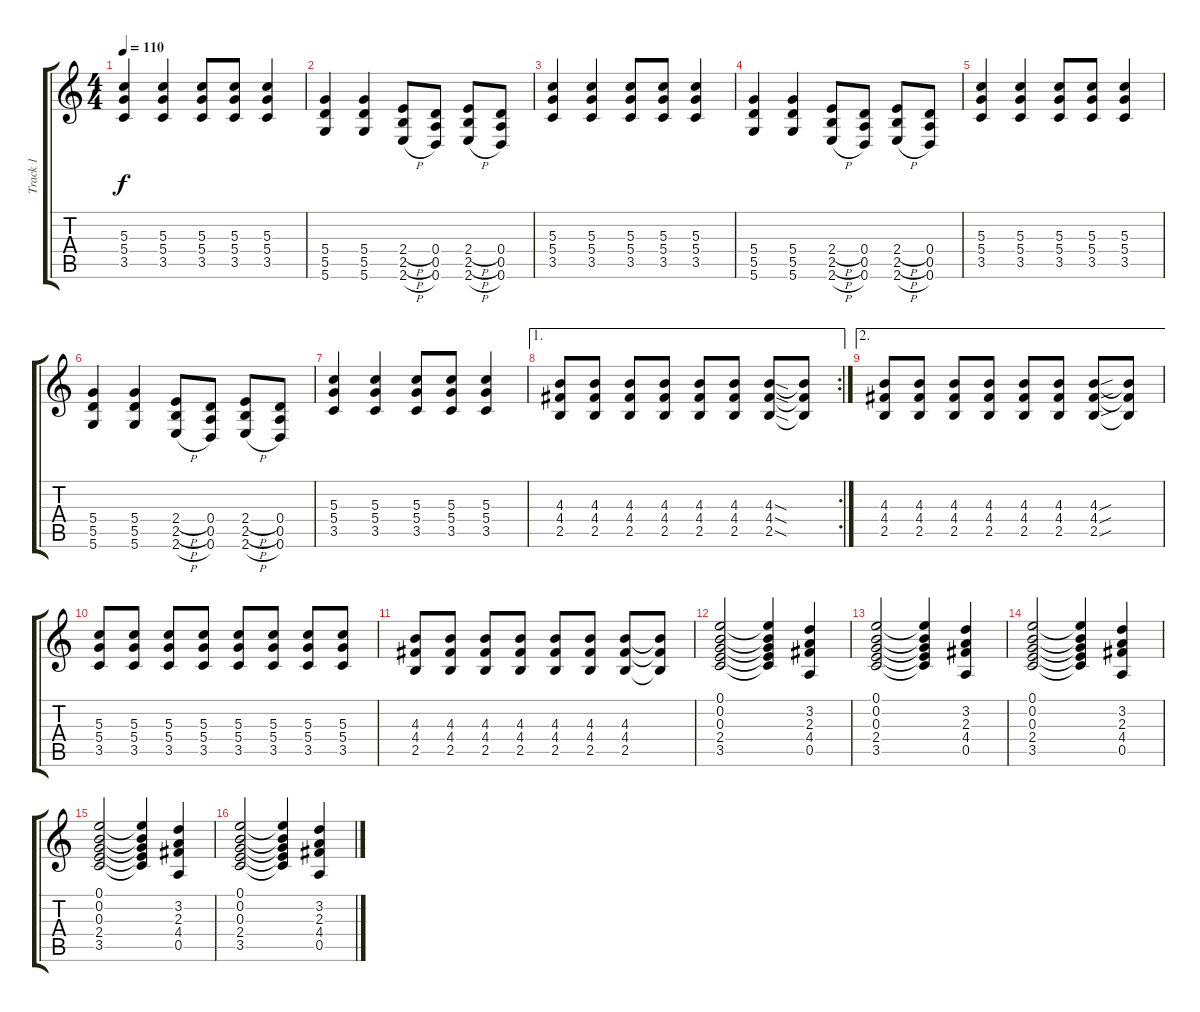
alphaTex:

\track ("Track 1" "Track 1") {instrument distortionguitar}
\staff {score tabs}
\tuning (E4 B3 G3 D3 A2 D2) {hide}
\ts (4 4)
\tempo 110
\clef g2
\ks c
(5.3 5.4 3.5).4{dy f} (5.3 5.4 3.5).4 (5.3 5.4 3.5).8 (5.3 5.4 3.5).8 (5.3 5.4 3.5).4 |
(5.4 5.5 5.6).4 (5.4 5.5 5.6).4 (2.4{h} 2.5{h} 2.6{h}).8 (0.4 0.5 0.6).8 (2.4{h} 2.5{h} 2.6{h}).8 (0.4 0.5 0.6).8 |
(5.3 5.4 3.5).4 (5.3 5.4 3.5).4 (5.3 5.4 3.5).8 (5.3 5.4 3.5).8 (5.3 5.4 3.5).4 |
(5.4 5.5 5.6).4 (5.4 5.5 5.6).4 (2.4{h} 2.5{h} 2.6{h}).8 (0.4 0.5 0.6).8 (2.4{h} 2.5{h} 2.6{h}).8 (0.4 0.5 0.6).8 |
(5.3 5.4 3.5).4 (5.3 5.4 3.5).4 (5.3 5.4 3.5).8 (5.3 5.4 3.5).8 (5.3 5.4 3.5).4 |
(5.4 5.5 5.6).4 (5.4 5.5 5.6).4 (2.4{h} 2.5{h} 2.6{h}).8 (0.4 0.5 0.6).8 (2.4{h} 2.5{h} 2.6{h}).8 (0.4 0.5 0.6).8 |
(5.3 5.4 3.5).4 (5.3 5.4 3.5).4 (5.3 5.4 3.5).8 (5.3 5.4 3.5).8 (5.3 5.4 3.5).4 |
\ae 1
\rc 2
(4.3 4.4 2.5).8 (4.3 4.4 2.5).8 (4.3 4.4 2.5).8 (4.3 4.4 2.5).8 (4.3 4.4 2.5).8 (4.3 4.4 2.5).8 (4.3{sod} 4.4{sod} 2.5{sod}).8 (4.3{t} 4.4{t} 2.5{t}).8 |
\ae 2
(4.3 4.4 2.5).8 (4.3 4.4 2.5).8 (4.3 4.4 2.5).8 (4.3 4.4 2.5).8 (4.3 4.4 2.5).8 (4.3 4.4 2.5).8 (4.3{sou} 4.4{sou} 2.5{sou}).8 (4.3{t} 4.4{t} 2.5{t}).8 |
(5.3 5.4 3.5).8 (5.3 5.4 3.5).8 (5.3 5.4 3.5).8 (5.3 5.4 3.5).8 (5.3 5.4 3.5).8 (5.3 5.4 3.5).8 (5.3 5.4 3.5).8 (5.3 5.4 3.5).8 |
(4.3 4.4 2.5).8 (4.3 4.4 2.5).8 (4.3 4.4 2.5).8 (4.3 4.4 2.5).8 (4.3 4.4 2.5).8 (4.3 4.4 2.5).8 (4.3 4.4 2.5).8 (4.3{t} 4.4{t} 2.5{t}).8 |
(0.1 0.2 0.3 2.4 3.5).2 (0.1{t} 0.2{t} 0.3{t} 2.4{t} 3.5{t}).4 (3.2 2.3 4.4 0.5).4 |
(0.1 0.2 0.3 2.4 3.5).2 (0.1{t} 0.2{t} 0.3{t} 2.4{t} 3.5{t}).4 (3.2 2.3 4.4 0.5).4 |
(0.1 0.2 0.3 2.4 3.5).2 (0.1{t} 0.2{t} 0.3{t} 2.4{t} 3.5{t}).4 (3.2 2.3 4.4 0.5).4 |
(0.1 0.2 0.3 2.4 3.5).2 (0.1{t} 0.2{t} 0.3{t} 2.4{t} 3.5{t}).4 (3.2 2.3 4.4 0.5).4 |
(0.1 0.2 0.3 2.4 3.5).2 (0.1{t} 0.2{t} 0.3{t} 2.4{t} 3.5{t}).4 (3.2 2.3 4.4 0.5).4
